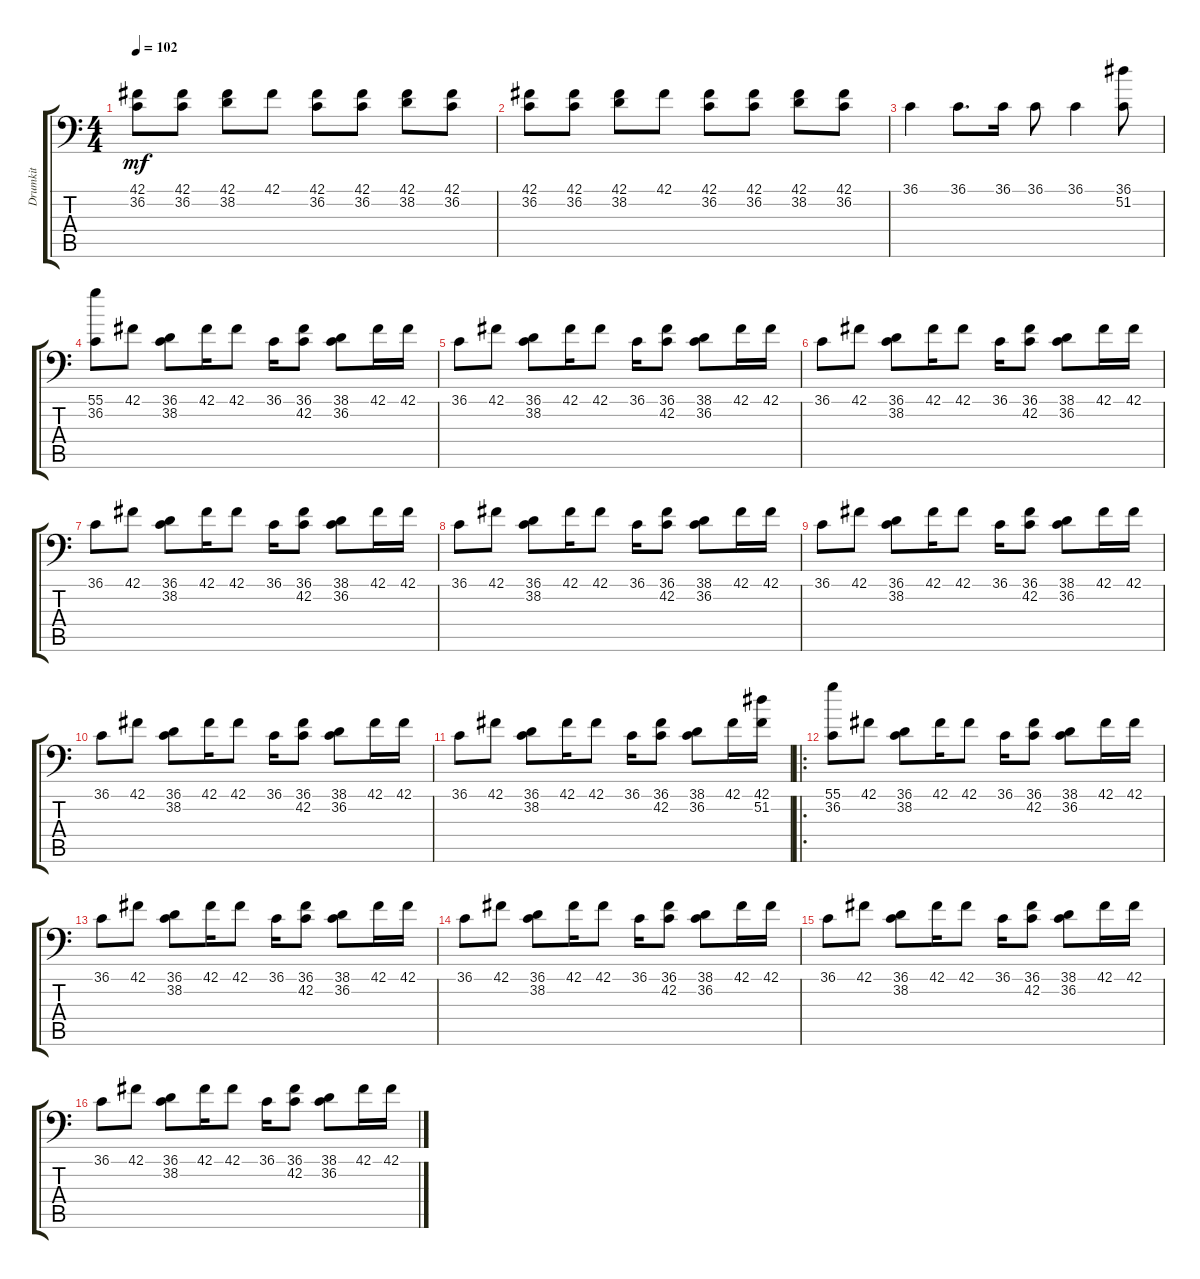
\track ("Drumkit" "Drumkit") {instrument acousticgrandpiano}
\staff {score tabs}
\tuning (C-1 C-1 C-1 C-1 C-1 C-1) {hide}
\ts (4 4)
\tempo 102
\clef f4
\ks c
(42.1 36.2).8{dy mf} (42.1 36.2).8 (42.1 38.2).8 42.1.8 (42.1 36.2).8 (42.1 36.2).8 (42.1 38.2).8 (42.1 36.2).8 |
(42.1 36.2).8 (42.1 36.2).8 (42.1 38.2).8 42.1.8 (42.1 36.2).8 (42.1 36.2).8 (42.1 38.2).8 (42.1 36.2).8 |
36.1.4 36.1.8{d} 36.1.16 36.1.8 36.1.4 (36.1 51.2).8 |
(55.1 36.2).8 42.1.8 (36.1 38.2).8 42.1.16 42.1.8 36.1.16 (36.1 42.2).8 (38.1 36.2).8 42.1.16 42.1.16 |
36.1.8 42.1.8 (36.1 38.2).8 42.1.16 42.1.8 36.1.16 (36.1 42.2).8 (38.1 36.2).8 42.1.16 42.1.16 |
36.1.8 42.1.8 (36.1 38.2).8 42.1.16 42.1.8 36.1.16 (36.1 42.2).8 (38.1 36.2).8 42.1.16 42.1.16 |
36.1.8 42.1.8 (36.1 38.2).8 42.1.16 42.1.8 36.1.16 (36.1 42.2).8 (38.1 36.2).8 42.1.16 42.1.16 |
36.1.8 42.1.8 (36.1 38.2).8 42.1.16 42.1.8 36.1.16 (36.1 42.2).8 (38.1 36.2).8 42.1.16 42.1.16 |
36.1.8 42.1.8 (36.1 38.2).8 42.1.16 42.1.8 36.1.16 (36.1 42.2).8 (38.1 36.2).8 42.1.16 42.1.16 |
36.1.8 42.1.8 (36.1 38.2).8 42.1.16 42.1.8 36.1.16 (36.1 42.2).8 (38.1 36.2).8 42.1.16 42.1.16 |
36.1.8 42.1.8 (36.1 38.2).8 42.1.16 42.1.8 36.1.16 (36.1 42.2).8 (38.1 36.2).8 42.1.16 (42.1 51.2).16 |
\ro
(55.1 36.2).8 42.1.8 (36.1 38.2).8 42.1.16 42.1.8 36.1.16 (36.1 42.2).8 (38.1 36.2).8 42.1.16 42.1.16 |
36.1.8 42.1.8 (36.1 38.2).8 42.1.16 42.1.8 36.1.16 (36.1 42.2).8 (38.1 36.2).8 42.1.16 42.1.16 |
36.1.8 42.1.8 (36.1 38.2).8 42.1.16 42.1.8 36.1.16 (36.1 42.2).8 (38.1 36.2).8 42.1.16 42.1.16 |
36.1.8 42.1.8 (36.1 38.2).8 42.1.16 42.1.8 36.1.16 (36.1 42.2).8 (38.1 36.2).8 42.1.16 42.1.16 |
36.1.8 42.1.8 (36.1 38.2).8 42.1.16 42.1.8 36.1.16 (36.1 42.2).8 (38.1 36.2).8 42.1.16 42.1.16
